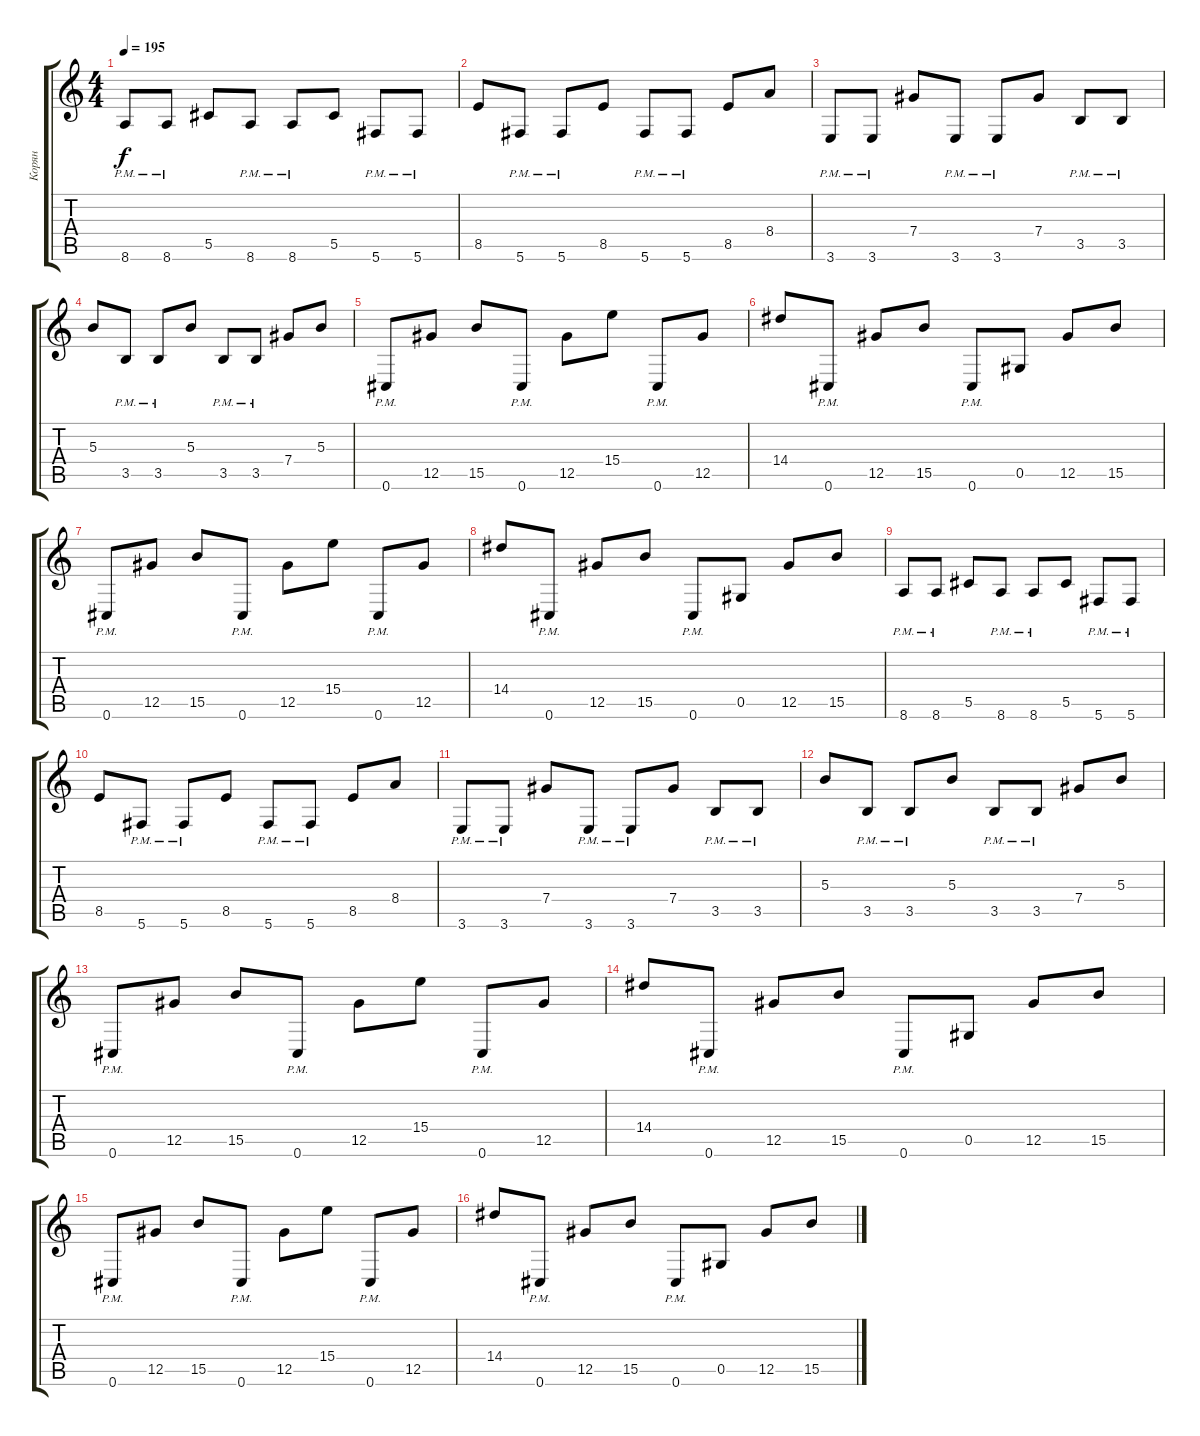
\track ("Корян" "Корян") {instrument distortionguitar}
\staff {score tabs}
\tuning (Eb4 Bb3 Gb3 Db3 Ab2 Db2) {hide}
\ts (4 4)
\tempo 195
\clef g2
\ks c
8.6{pm}.8{dy f} 8.6{pm}.8 5.5.8 8.6{pm}.8 8.6{pm}.8 5.5.8 5.6{pm}.8 5.6{pm}.8 |
8.5.8 5.6{pm}.8 5.6{pm}.8 8.5.8 5.6{pm}.8 5.6{pm}.8 8.5.8 8.4.8 |
3.6{pm}.8 3.6{pm}.8 7.4.8 3.6{pm}.8 3.6{pm}.8 7.4.8 3.5{pm}.8 3.5{pm}.8 |
5.3.8 3.5{pm}.8 3.5{pm}.8 5.3.8 3.5{pm}.8 3.5{pm}.8 7.4.8 5.3.8 |
0.6{pm}.8 12.5.8 15.5.8 0.6{pm}.8 12.5.8 15.4.8 0.6{pm}.8 12.5.8 |
14.4.8 0.6{pm}.8 12.5.8 15.5.8 0.6{pm}.8 0.5.8 12.5.8 15.5.8 |
0.6{pm}.8 12.5.8 15.5.8 0.6{pm}.8 12.5.8 15.4.8 0.6{pm}.8 12.5.8 |
14.4.8 0.6{pm}.8 12.5.8 15.5.8 0.6{pm}.8 0.5.8 12.5.8 15.5.8 |
8.6{pm}.8 8.6{pm}.8 5.5.8 8.6{pm}.8 8.6{pm}.8 5.5.8 5.6{pm}.8 5.6{pm}.8 |
8.5.8 5.6{pm}.8 5.6{pm}.8 8.5.8 5.6{pm}.8 5.6{pm}.8 8.5.8 8.4.8 |
3.6{pm}.8 3.6{pm}.8 7.4.8 3.6{pm}.8 3.6{pm}.8 7.4.8 3.5{pm}.8 3.5{pm}.8 |
5.3.8 3.5{pm}.8 3.5{pm}.8 5.3.8 3.5{pm}.8 3.5{pm}.8 7.4.8 5.3.8 |
0.6{pm}.8 12.5.8 15.5.8 0.6{pm}.8 12.5.8 15.4.8 0.6{pm}.8 12.5.8 |
14.4.8 0.6{pm}.8 12.5.8 15.5.8 0.6{pm}.8 0.5.8 12.5.8 15.5.8 |
0.6{pm}.8 12.5.8 15.5.8 0.6{pm}.8 12.5.8 15.4.8 0.6{pm}.8 12.5.8 |
14.4.8 0.6{pm}.8 12.5.8 15.5.8 0.6{pm}.8 0.5.8 12.5.8 15.5.8
